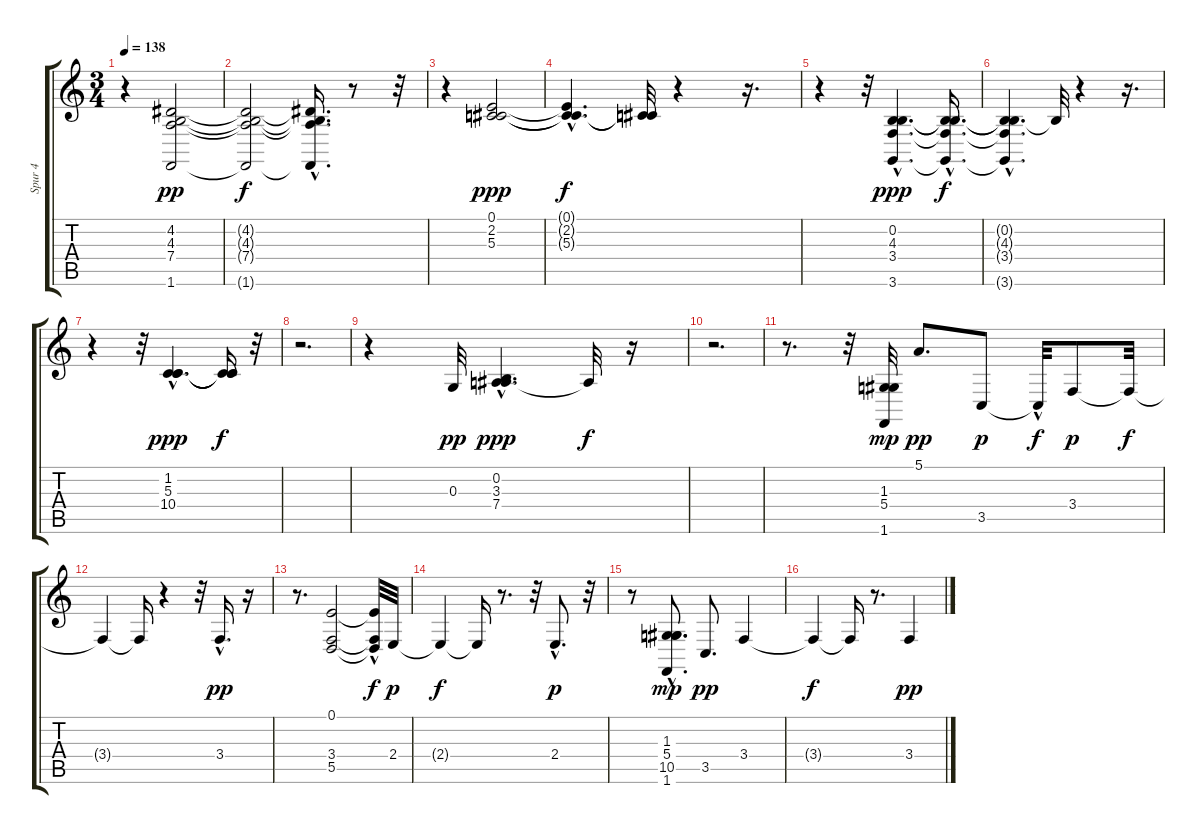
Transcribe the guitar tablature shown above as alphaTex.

\track ("Spur 4" "Spur 4") {instrument stringensemble1}
\staff {score tabs}
\tuning (E4 B3 G3 D3 A2 E2) {hide}
\ts (3 4)
\tempo 138
\clef g2
\ks c
r.4{dy f} (4.2 4.3 7.4 1.6).2{dy pp} |
(4.2{t} 4.3{t} 7.4{t} 1.6{t}).2{dy f} (4.2{hac t} 4.3{hac t} 7.4{hac t} 1.6{hac t}).16{d} r.8 r.32 |
r.4 (0.1 2.2 5.3).2{dy ppp} |
(0.1{hac t} 2.2{hac t} 5.3{hac t}).4{d dy f} (2.2{t} 5.3{t}).32 r.4 r.16{d} |
r.4 r.32 (0.2{hac} 4.3{hac} 3.4{hac} 3.6{hac}).4{d dy ppp} (0.2{hac t} 4.3{hac t} 3.4{hac t} 3.6{hac t}).16{d dy f} |
(0.2{t} 4.3{hac t} 3.4{t} 3.6{hac t}).4{d} 4.3{t}.32 r.4 r.16{d} |
r.4 r.32 (1.2{hac} 5.3{hac} 10.4{hac}).4{d dy ppp} (1.2{t} 5.3{t} 10.4{t}).16{dy f} r.32 |
r.2{d} |
r.4 0.3.32{dy pp} (0.2 3.3{hac} 7.4{hac}).4{d dy ppp} 7.4{t}.32{dy f} r.16 |
r.2{d} |
r.8{d} r.32 (1.3 5.4 1.6).32{dy mp} 5.1.8{d dy pp} 3.5.8{dy p} 3.5{hac t}.32{dy f} 3.4.8{dy p} 3.4{t}.32{dy f} |
3.4{t}.4 3.4{t}.16 r.4 r.32 3.4{hac}.16{d dy pp} r.16 |
r.8{d} (0.1 3.4 5.5).2 (0.1{t} 3.4{t} 5.5{hac t}).32{dy f} 2.4.32{dy p} |
2.4{t}.4{dy f} 2.4{t}.16 r.8{d} r.32 2.4{hac}.8{d dy p} r.32 |
r.8 (1.3 5.4 10.5{hac} 1.6).8{d dy mp} 3.5.8{d dy pp} 3.4.4 |
3.4{t}.4{dy f} 3.4{t}.16 r.8{d} 3.4.4{dy pp}
